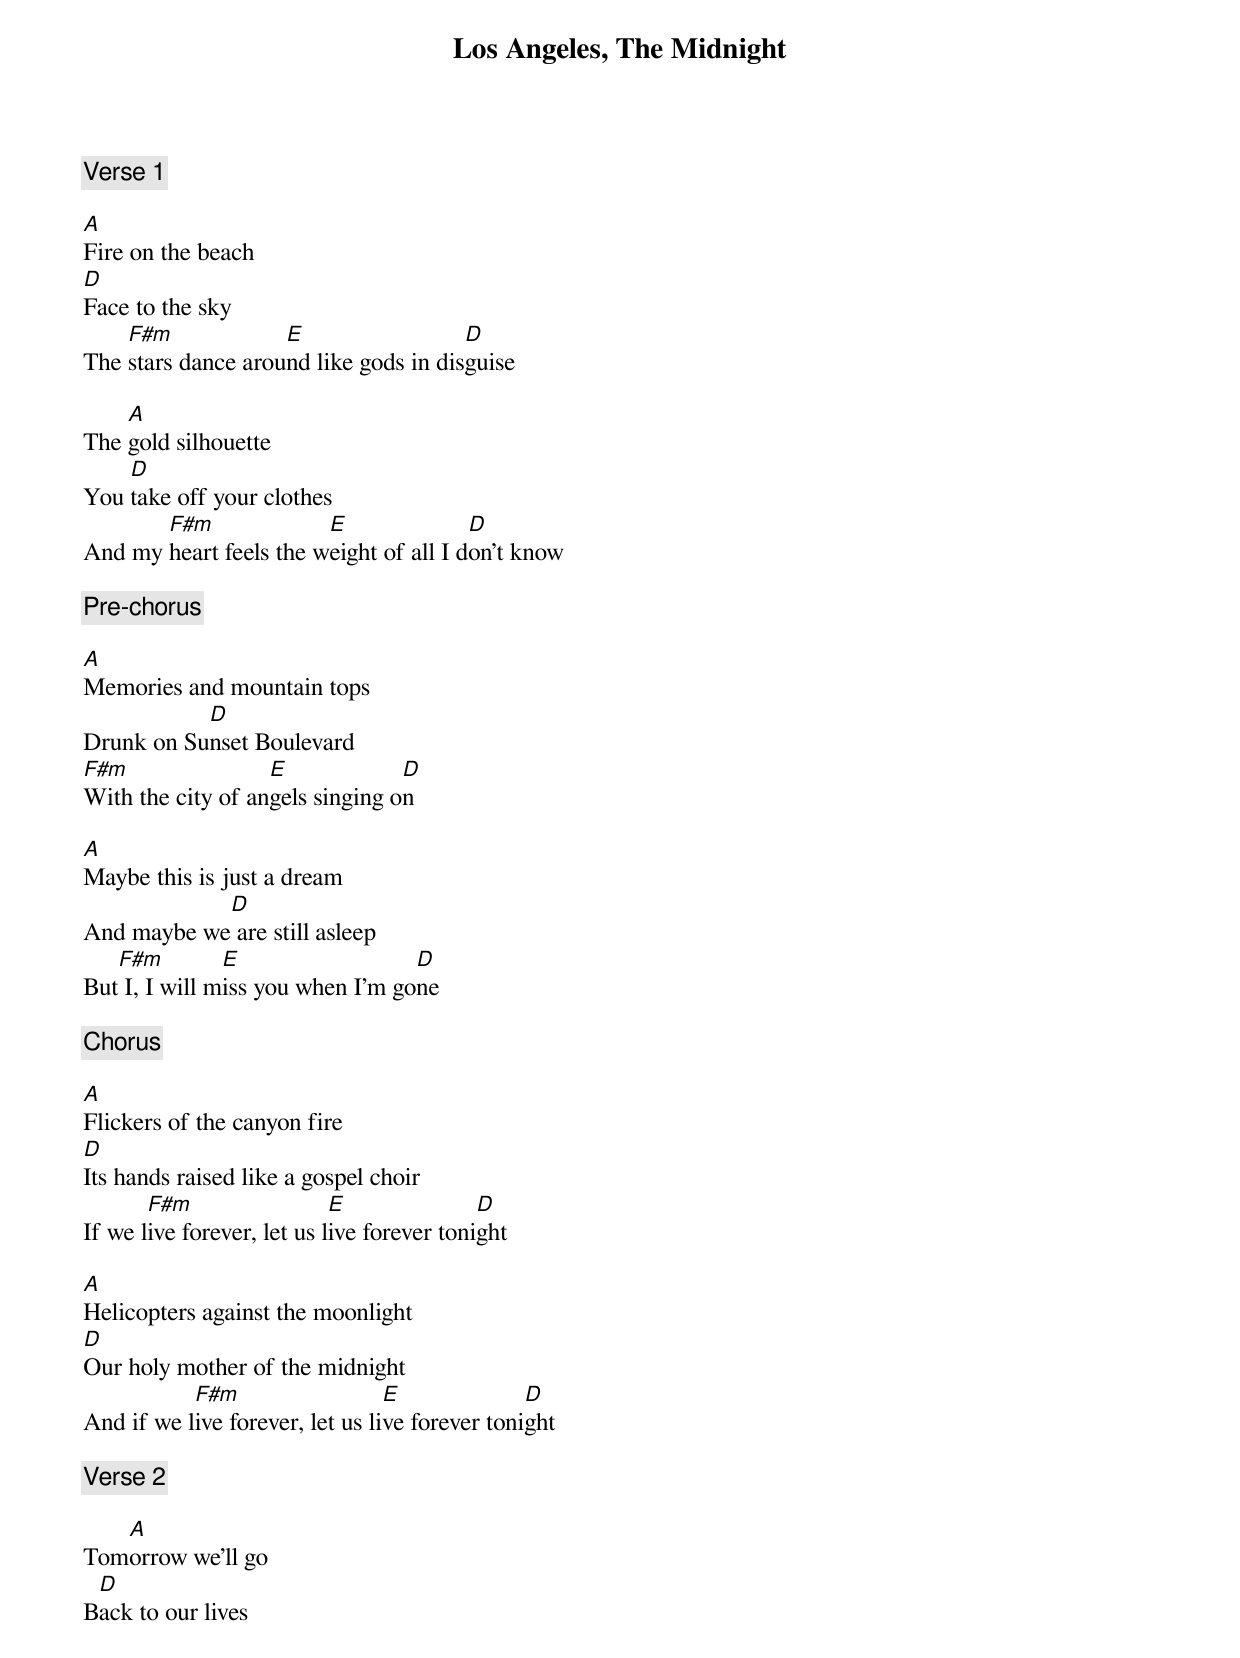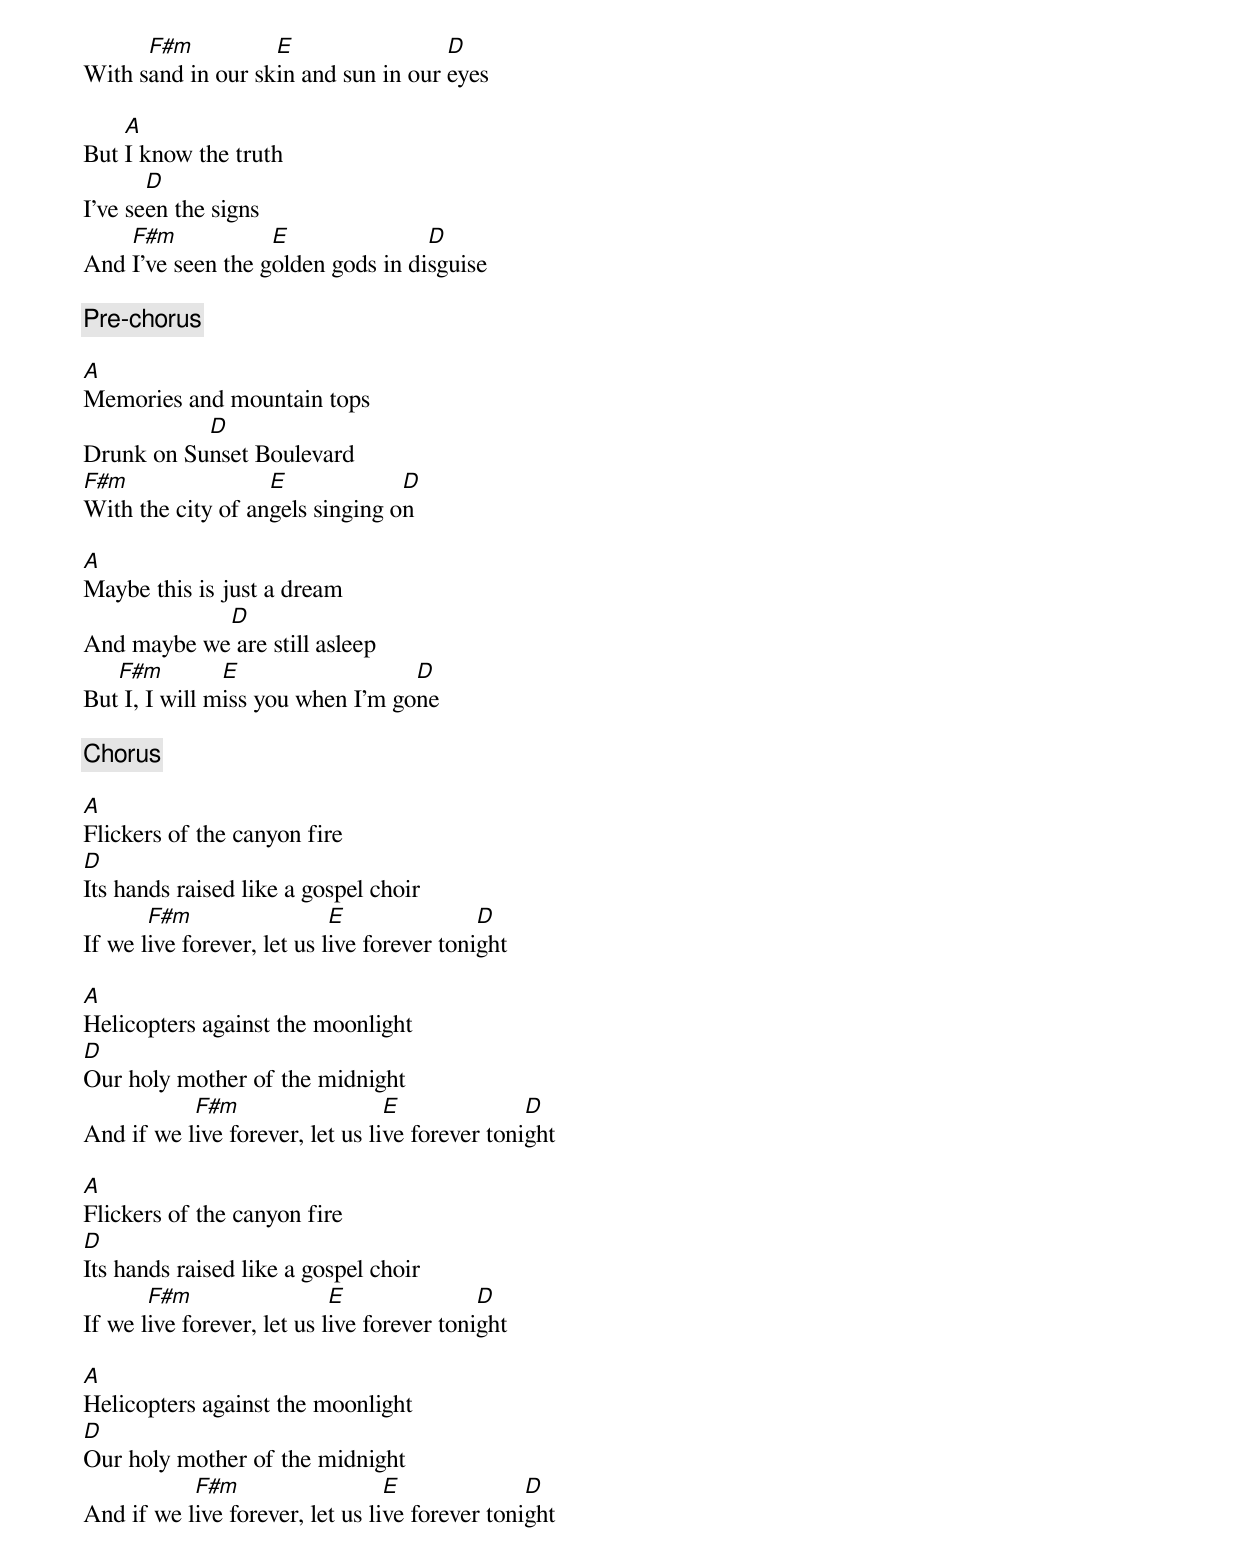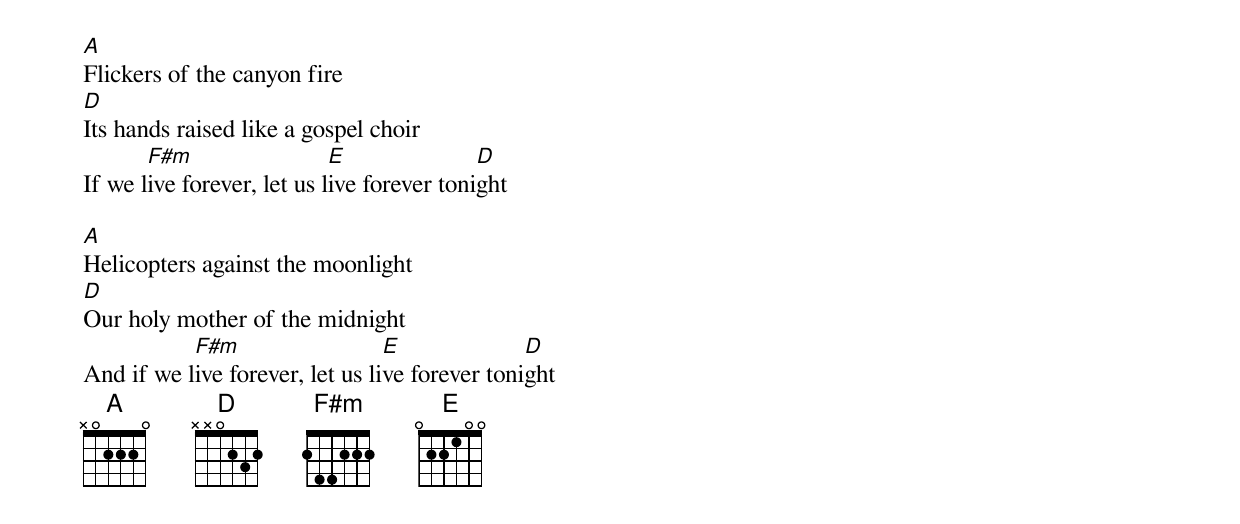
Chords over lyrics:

Los Angeles, The Midnight

[Verse 1]

A
Fire on the beach
D
Face to the sky
    F#m             E                  D
The stars dance around like gods in disguise

    A
The gold silhouette
    D
You take off your clothes
       F#m              E               D
And my heart feels the weight of all I don't know

[Pre-chorus]

A
Memories and mountain tops
           D
Drunk on Sunset Boulevard
F#m                E             D
With the city of angels singing on

A
Maybe this is just a dream
            D
And maybe we are still asleep
   F#m         E                  D
But I, I will miss you when I'm gone

[Chorus]

A
Flickers of the canyon fire
D
Its hands raised like a gospel choir
       F#m                  E               D
If we live forever, let us live forever tonight

A
Helicopters against the moonlight
D
Our holy mother of the midnight
           F#m                   E              D
And if we live forever, let us live forever tonight

[Verse 2]

   A
Tomorrow we'll go
 D
Back to our lives
      F#m          E                 D
With sand in our skin and sun in our eyes

    A
But I know the truth
       D
I've seen the signs
    F#m            E               D
And I've seen the golden gods in disguise

[Pre-chorus]

A
Memories and mountain tops
           D
Drunk on Sunset Boulevard
F#m                E             D
With the city of angels singing on

A
Maybe this is just a dream
            D
And maybe we are still asleep
   F#m         E                  D
But I, I will miss you when I'm gone

[Chorus]

A
Flickers of the canyon fire
D
Its hands raised like a gospel choir
       F#m                  E               D
If we live forever, let us live forever tonight

A
Helicopters against the moonlight
D
Our holy mother of the midnight
           F#m                   E              D
And if we live forever, let us live forever tonight

A
Flickers of the canyon fire
D
Its hands raised like a gospel choir
       F#m                  E               D
If we live forever, let us live forever tonight

A
Helicopters against the moonlight
D
Our holy mother of the midnight
           F#m                   E              D
And if we live forever, let us live forever tonight

A
Flickers of the canyon fire
D
Its hands raised like a gospel choir
       F#m                  E               D
If we live forever, let us live forever tonight

A
Helicopters against the moonlight
D
Our holy mother of the midnight
           F#m                   E              D
And if we live forever, let us live forever tonight
